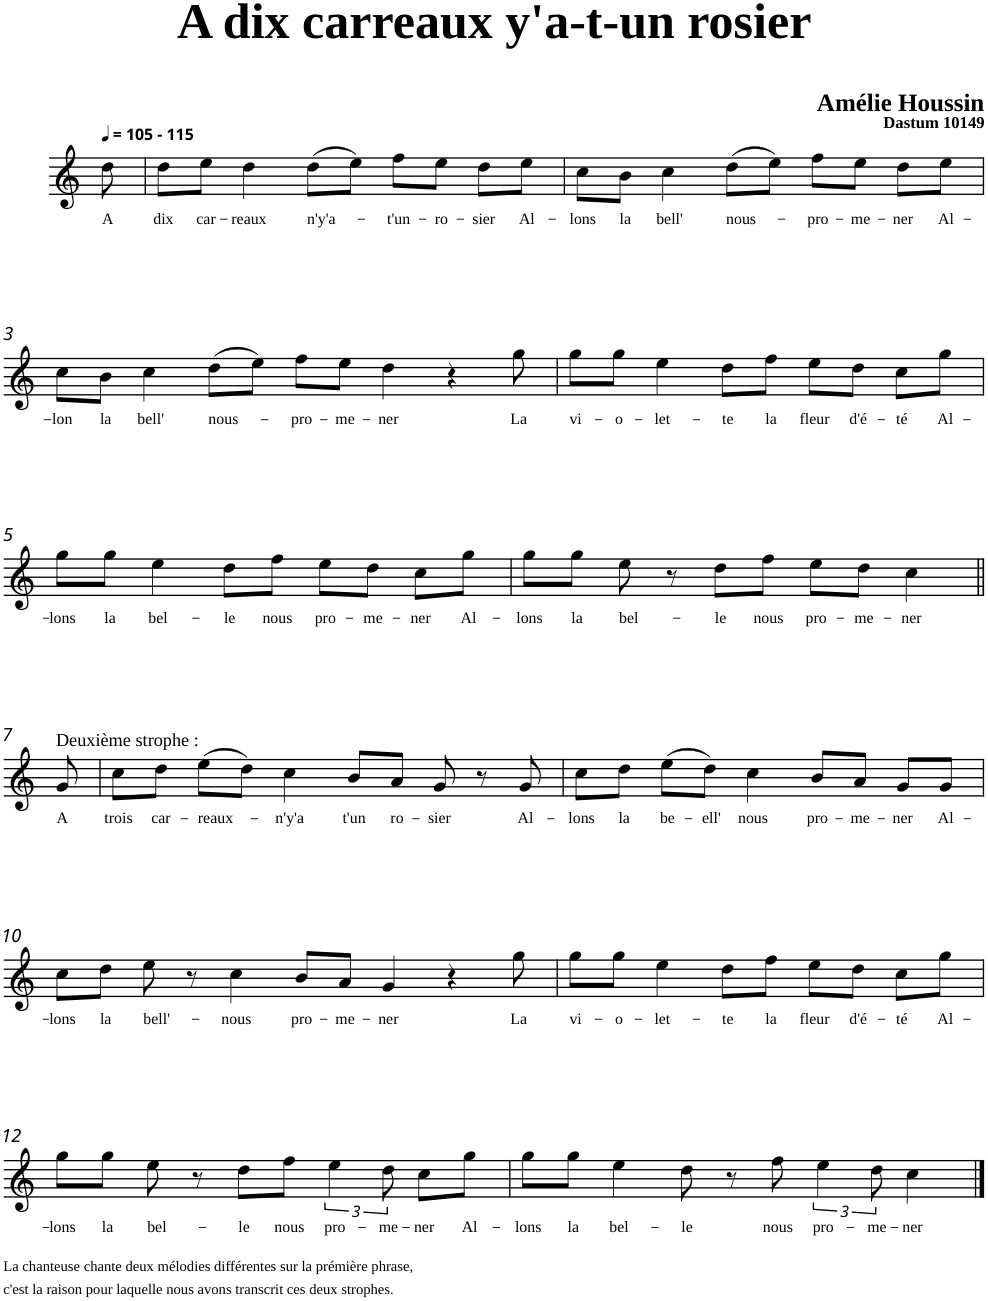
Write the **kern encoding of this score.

**kern	**text
*part1	*part1
*staff1	*staff1
*clefG2	*
*k[]	*
=	=
!LO:TX:a:B:t=- 115	!
!	!LO:LY:b
8dd\	A
=1	=1
!	!LO:LY:b
8dd\L	dix
!	!LO:LY:b
8ee\J	car-
!	!LO:LY:b
4dd\	-reaux
!	!LO:LY:b
(>8dd\L	n'y'a-
8ee\J)	.
!	!LO:LY:b
8ff\L	-t'un-
!	!LO:LY:b
8ee\J	-ro-
!	!LO:LY:b
8dd\L	-sier
!	!LO:LY:b
8ee\J	Al-
=2	=2
!	!LO:LY:b
8cc\L	-lons
!	!LO:LY:b
8b\J	la
!	!LO:LY:b
4cc\	bell'
!	!LO:LY:b
(>8dd\L	nous-
8ee\J)	.
!	!LO:LY:b
8ff\L	-pro-
!	!LO:LY:b
8ee\J	-me-
!	!LO:LY:b
8dd\L	-ner
!	!LO:LY:b
8ee\J	Al-
!!LO:LB:g=z
=3	=3
!	!LO:LY:b
8cc\L	-lon
!	!LO:LY:b
8b\J	la
!	!LO:LY:b
4cc\	bell'
!	!LO:LY:b
(>8dd\L	nous-
8ee\J)	.
!	!LO:LY:b
8ff\L	-pro-
!	!LO:LY:b
8ee\J	-me-
!	!LO:LY:b
4dd\	-ner
4r	.
!	!LO:LY:b
8gg\	La
=4	=4
!	!LO:LY:b
8gg\L	vi-
!	!LO:LY:b
8gg\J	-o-
!	!LO:LY:b
4ee\	-let-
!	!LO:LY:b
8dd\L	-te
!	!LO:LY:b
8ff\J	la
!	!LO:LY:b
8ee\L	fleur
!	!LO:LY:b
8dd\J	d'é-
!	!LO:LY:b
8cc\L	-té
!	!LO:LY:b
8gg\J	Al-
!!LO:LB:g=z
=5	=5
!	!LO:LY:b
8gg\L	-lons
!	!LO:LY:b
8gg\J	la
!	!LO:LY:b
4ee\	bel-
!	!LO:LY:b
8dd\L	-le
!	!LO:LY:b
8ff\J	nous
!	!LO:LY:b
8ee\L	pro-
!	!LO:LY:b
8dd\J	-me-
!	!LO:LY:b
8cc\L	-ner
!	!LO:LY:b
8gg\J	Al-
=6	=6
!	!LO:LY:b
8gg\L	-lons
!	!LO:LY:b
8gg\J	la
!	!LO:LY:b
8ee\	bel-
8r	.
!	!LO:LY:b
8dd\L	-le
!	!LO:LY:b
8ff\J	nous
!	!LO:LY:b
8ee\L	pro-
!	!LO:LY:b
8dd\J	-me-
!	!LO:LY:b
4cc\	-ner
!!LO:LB:g=z
=7||	=7||
!LO:TX:a:t=Deuxième strophe &colon;	!
!	!LO:LY:b
8g/	A
=8	=8
!	!LO:LY:b
8cc\L	trois
!	!LO:LY:b
8dd\J	car-
!	!LO:LY:b
(>8ee\L	-reaux-
8dd\J)	.
!	!LO:LY:b
4cc\	-n'y'a
!	!LO:LY:b
8b/L	t'un
!	!LO:LY:b
8a/J	ro-
!	!LO:LY:b
8g/	-sier
8r	.
!	!LO:LY:b
8g/	Al-
=9	=9
!	!LO:LY:b
8cc\L	-lons
!	!LO:LY:b
8dd\J	la
!	!LO:LY:b
(>8ee\L	be-
!	!LO:LY:b
8dd\J)	-ell'
!	!LO:LY:b
4cc\	nous
!	!LO:LY:b
8b/L	pro-
!	!LO:LY:b
8a/J	-me-
!	!LO:LY:b
8g/L	-ner
!	!LO:LY:b
8g/J	Al-
!!LO:LB:g=z
=10	=10
!	!LO:LY:b
8cc\L	-lons
!	!LO:LY:b
8dd\J	la
!	!LO:LY:b
8ee\	bell'-
8r	.
!	!LO:LY:b
4cc\	-nous
!	!LO:LY:b
8b/L	pro-
!	!LO:LY:b
8a/J	-me-
!	!LO:LY:b
4g/	-ner
4r	.
!	!LO:LY:b
8gg\	La
=11	=11
!	!LO:LY:b
8gg\L	vi-
!	!LO:LY:b
8gg\J	-o-
!	!LO:LY:b
4ee\	-let-
!	!LO:LY:b
8dd\L	-te
!	!LO:LY:b
8ff\J	la
!	!LO:LY:b
8ee\L	fleur
!	!LO:LY:b
8dd\J	d'é-
!	!LO:LY:b
8cc\L	-té
!	!LO:LY:b
8gg\J	Al-
!!LO:LB:g=z
=12	=12
!	!LO:LY:b
8gg\L	-lons
!	!LO:LY:b
8gg\J	la
!	!LO:LY:b
8ee\	bel-
8r	.
!	!LO:LY:b
8dd\L	-le
!	!LO:LY:b
8ff\J	nous
!	!LO:LY:b
6ee\	pro-
!	!LO:LY:b
12dd\	-me-
!	!LO:LY:b
8cc\L	-ner
!	!LO:LY:b
8gg\J	Al-
=13	=13
!	!LO:LY:b
8gg\L	-lons
!	!LO:LY:b
8gg\J	la
!	!LO:LY:b
4ee\	bel-
!	!LO:LY:b
8dd\	-le
8r	.
!	!LO:LY:b
8ff\	nous
!	!LO:LY:b
[8ee\	pro-
24ryy	.
!	!LO:LY:b
12dd\	-me-
!	!LO:LY:b
4cc\	-ner
==14	==14
24ee\]	.
=	=
*-	*-
